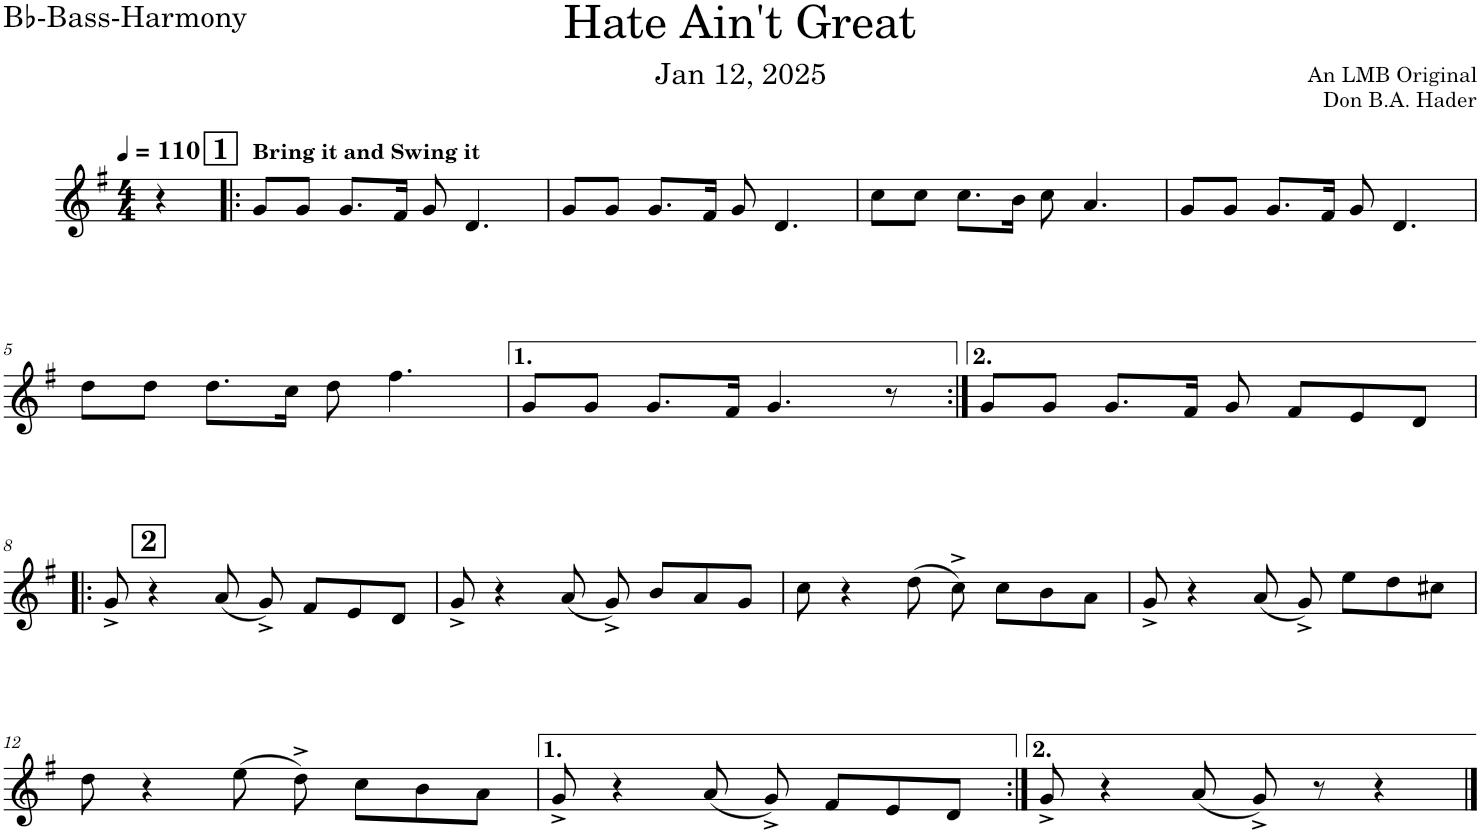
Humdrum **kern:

**kern
*part1
*staff1
*I"Bass 2 - Tenor Sax
*I'T. Sax. 4
*clefG2
*Trd8c14
*k[f#]
*M4/4
*MM110
=
4r
!!LO:REH:place=s1:a:B:cj:fs=14:t=1
=1!|:
!LO:TX:a:B:t=Bring it and Swing it
8g/L
8g/J
8.g/L
16f#/Jk
8g/
4.d/
=2
8g/L
8g/J
8.g/L
16f#/Jk
8g/
4.d/
=3
8cc\L
8cc\J
8.cc\L
16b\Jk
8cc\
4.a/
=4
8g/L
8g/J
8.g/L
16f#/Jk
8g/
4.d/
!!LO:LB:g=z
=5
8dd\L
8dd\J
8.dd\L
16cc\Jk
8dd\
4.ff#\
=6
8g/L
8g/J
8.g/L
16f#/Jk
4.g/
8r
=7:|!
8g/L
8g/J
8.g/L
16f#/Jk
8g/
8f#/L
8e/
8d/J
!!LO:LB:g=z
!!LO:REH:place=s1:a:B:cj:fs=14:t=2:qo=0.5
=8!|:
8g^/
4r
(8a/
8g^</)
8f#/L
8e/
8d/J
=9
8g^/
4r
(8a/
8g^</)
8b/L
8a/
8g/J
=10
8cc\
4r
(8dd\
8cc^\)
8cc\L
8b\
8a\J
=11
8g^/
4r
(8a/
8g^</)
8ee\L
8dd\
8cc#X\J
!!LO:LB:g=z
=12
8dd\
4r
(8ee\
8dd^\)
8cc\L
8b\
8a\J
=13
8g^/
4r
(8a/
8g^</)
8f#/L
8e/
8d/J
=14:|!
8g^/
4r
(8a/
8g^</)
8r
4r
==
*-
